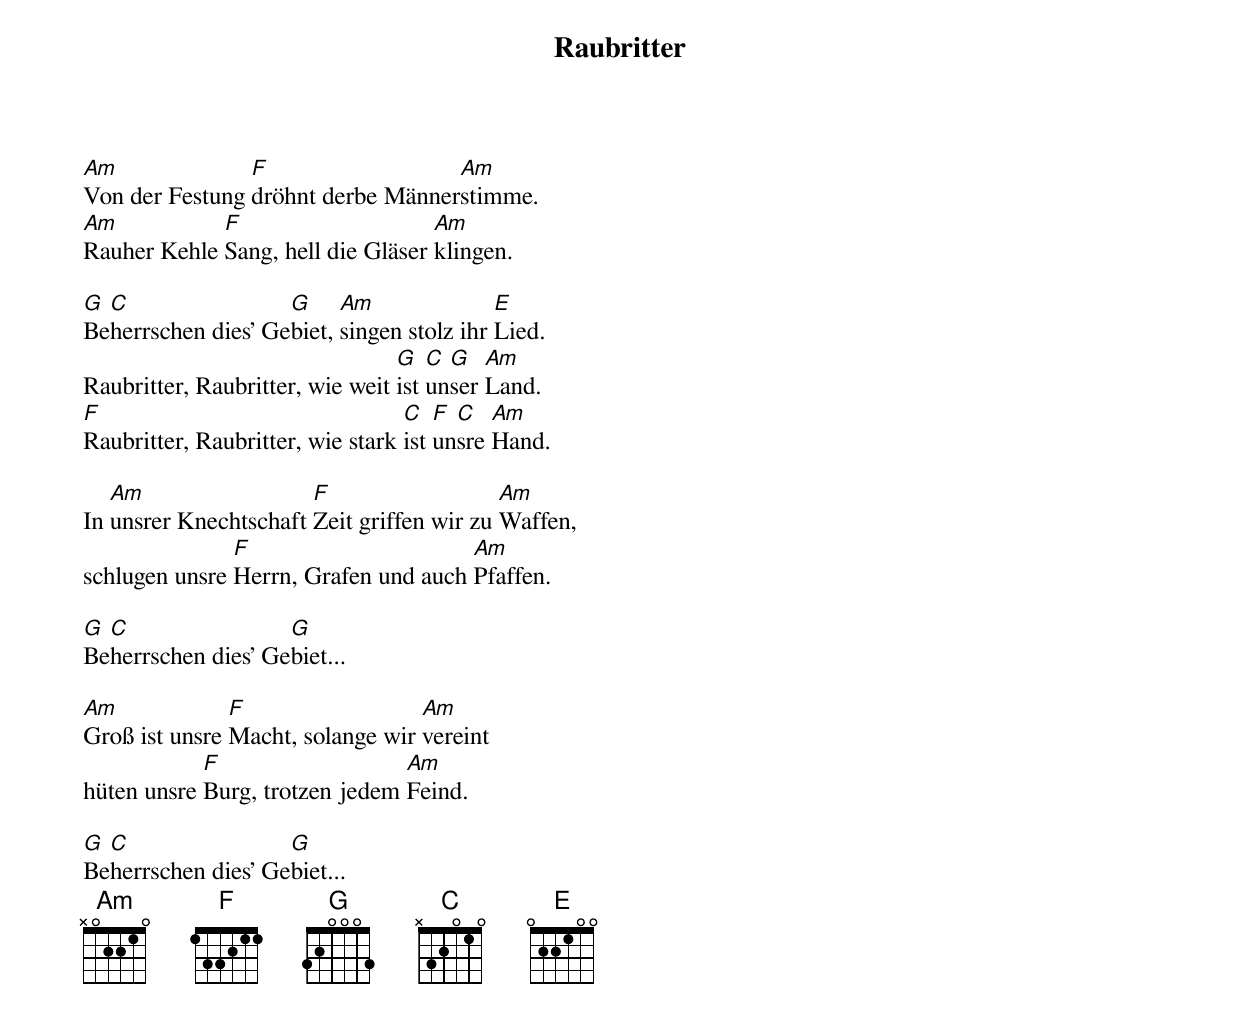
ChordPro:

{t:Raubritter}
{st:}

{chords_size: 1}
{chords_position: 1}
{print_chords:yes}
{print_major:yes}
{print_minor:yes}
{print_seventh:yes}
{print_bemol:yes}
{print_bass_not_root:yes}
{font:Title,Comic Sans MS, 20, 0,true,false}
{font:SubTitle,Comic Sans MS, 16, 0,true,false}
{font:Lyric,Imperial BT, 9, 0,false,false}
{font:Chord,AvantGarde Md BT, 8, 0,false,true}
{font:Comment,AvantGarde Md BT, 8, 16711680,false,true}
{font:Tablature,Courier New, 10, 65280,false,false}
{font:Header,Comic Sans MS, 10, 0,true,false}
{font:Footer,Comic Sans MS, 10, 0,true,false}
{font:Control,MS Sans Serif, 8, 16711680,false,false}
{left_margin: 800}
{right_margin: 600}
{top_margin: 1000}
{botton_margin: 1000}
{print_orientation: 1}




[Am]Von der Festung [F]dröhnt derbe Männer[Am]stimme.
[Am]Rauher Kehle [F]Sang, hell die Gläser [Am]klingen.

[G]Be[C]herrschen dies' Ge[G]biet, [Am]singen stolz ihr [E]Lied.
Raubritter, Raubritter, wie weit [G]ist [C]un[G]ser [Am]Land.
[F]Raubritter, Raubritter, wie stark [C]ist [F]un[C]sre [Am]Hand.

In [Am]unsrer Knechtschaft [F]Zeit griffen wir zu [Am]Waffen,
schlugen unsre [F]Herrn, Grafen und auch [Am]Pfaffen.

[G]Be[C]herrschen dies' Ge[G]biet...

[Am]Groß ist unsre [F]Macht, solange wir [Am]vereint
hüten unsre [F]Burg, trotzen jedem [Am]Feind.

[G]Be[C]herrschen dies' Ge[G]biet...
